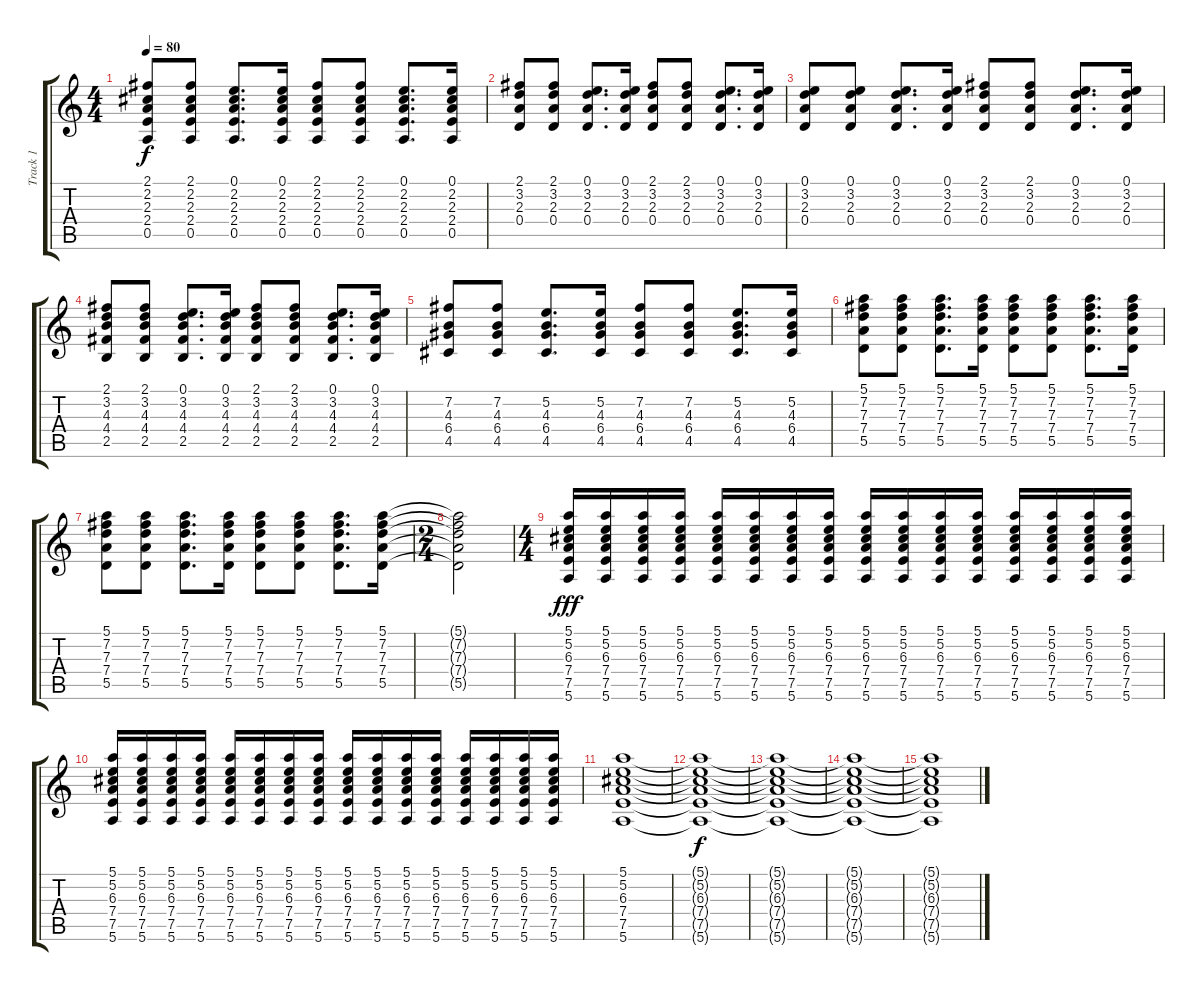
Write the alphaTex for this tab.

\track ("Track 1" "Track 1") {instrument electricguitarclean}
\staff {score tabs}
\tuning (E4 B3 G3 D3 A2 E2) {hide}
\ts (4 4)
\tempo 80
\clef g2
\ks c
(2.1 2.2 2.3 2.4 0.5).8{dy f} (2.1 2.2 2.3 2.4 0.5).8 (0.1 2.2 2.3 2.4 0.5).8{d} (0.1 2.2 2.3 2.4 0.5).16 (2.1 2.2 2.3 2.4 0.5).8 (2.1 2.2 2.3 2.4 0.5).8 (0.1 2.2 2.3 2.4 0.5).8{d} (0.1 2.2 2.3 2.4 0.5).16 |
(2.1 3.2 2.3 0.4).8 (2.1 3.2 2.3 0.4).8 (0.1 3.2 2.3 0.4).8{d} (0.1 3.2 2.3 0.4).16 (2.1 3.2 2.3 0.4).8 (2.1 3.2 2.3 0.4).8 (0.1 3.2 2.3 0.4).8{d} (0.1 3.2 2.3 0.4).16 |
(0.1 3.2 2.3 0.4).8 (0.1 3.2 2.3 0.4).8 (0.1 3.2 2.3 0.4).8{d} (0.1 3.2 2.3 0.4).16 (2.1 3.2 2.3 0.4).8 (2.1 3.2 2.3 0.4).8 (0.1 3.2 2.3 0.4).8{d} (0.1 3.2 2.3 0.4).16 |
(2.1 3.2 4.3 4.4 2.5).8 (2.1 3.2 4.3 4.4 2.5).8 (0.1 3.2 4.3 4.4 2.5).8{d} (0.1 3.2 4.3 4.4 2.5).16 (2.1 3.2 4.3 4.4 2.5).8 (2.1 3.2 4.3 4.4 2.5).8 (0.1 3.2 4.3 4.4 2.5).8{d} (0.1 3.2 4.3 4.4 2.5).16 |
(7.2 4.3 6.4 4.5).8 (7.2 4.3 6.4 4.5).8 (5.2 4.3 6.4 4.5).8{d} (5.2 4.3 6.4 4.5).16 (7.2 4.3 6.4 4.5).8 (7.2 4.3 6.4 4.5).8 (5.2 4.3 6.4 4.5).8{d} (5.2 4.3 6.4 4.5).16 |
(5.1 7.2 7.3 7.4 5.5).8 (5.1 7.2 7.3 7.4 5.5).8 (5.1 7.2 7.3 7.4 5.5).8{d} (5.1 7.2 7.3 7.4 5.5).16 (5.1 7.2 7.3 7.4 5.5).8 (5.1 7.2 7.3 7.4 5.5).8 (5.1 7.2 7.3 7.4 5.5).8{d} (5.1 7.2 7.3 7.4 5.5).16 |
(5.1 7.2 7.3 7.4 5.5).8 (5.1 7.2 7.3 7.4 5.5).8 (5.1 7.2 7.3 7.4 5.5).8{d} (5.1 7.2 7.3 7.4 5.5).16 (5.1 7.2 7.3 7.4 5.5).8 (5.1 7.2 7.3 7.4 5.5).8 (5.1 7.2 7.3 7.4 5.5).8{d} (5.1 7.2 7.3 7.4 5.5).16 |
\ts (2 4)
(5.1{t} 7.2{t} 7.3{t} 7.4{t} 5.5{t}).2 |
\ts (4 4)
(5.1 5.2 6.3 7.4 7.5 5.6).16{dy fff} (5.1 5.2 6.3 7.4 7.5 5.6).16 (5.1 5.2 6.3 7.4 7.5 5.6).16 (5.1 5.2 6.3 7.4 7.5 5.6).16 (5.1 5.2 6.3 7.4 7.5 5.6).16 (5.1 5.2 6.3 7.4 7.5 5.6).16 (5.1 5.2 6.3 7.4 7.5 5.6).16 (5.1 5.2 6.3 7.4 7.5 5.6).16 (5.1 5.2 6.3 7.4 7.5 5.6).16 (5.1 5.2 6.3 7.4 7.5 5.6).16 (5.1 5.2 6.3 7.4 7.5 5.6).16 (5.1 5.2 6.3 7.4 7.5 5.6).16 (5.1 5.2 6.3 7.4 7.5 5.6).16 (5.1 5.2 6.3 7.4 7.5 5.6).16 (5.1 5.2 6.3 7.4 7.5 5.6).16 (5.1 5.2 6.3 7.4 7.5 5.6).16 |
(5.1 5.2 6.3 7.4 7.5 5.6).16 (5.1 5.2 6.3 7.4 7.5 5.6).16 (5.1 5.2 6.3 7.4 7.5 5.6).16 (5.1 5.2 6.3 7.4 7.5 5.6).16 (5.1 5.2 6.3 7.4 7.5 5.6).16 (5.1 5.2 6.3 7.4 7.5 5.6).16 (5.1 5.2 6.3 7.4 7.5 5.6).16 (5.1 5.2 6.3 7.4 7.5 5.6).16 (5.1 5.2 6.3 7.4 7.5 5.6).16 (5.1 5.2 6.3 7.4 7.5 5.6).16 (5.1 5.2 6.3 7.4 7.5 5.6).16 (5.1 5.2 6.3 7.4 7.5 5.6).16 (5.1 5.2 6.3 7.4 7.5 5.6).16 (5.1 5.2 6.3 7.4 7.5 5.6).16 (5.1 5.2 6.3 7.4 7.5 5.6).16 (5.1 5.2 6.3 7.4 7.5 5.6).16 |
(5.1 5.2 6.3 7.4 7.5 5.6).1 |
(5.1{t} 5.2{t} 6.3{t} 7.4{t} 7.5{t} 5.6{t}).1{dy f} |
(5.1{t} 5.2{t} 6.3{t} 7.4{t} 7.5{t} 5.6{t}).1 |
(5.1{t} 5.2{t} 6.3{t} 7.4{t} 7.5{t} 5.6{t}).1 |
(5.1{t} 5.2{t} 6.3{t} 7.4{t} 7.5{t} 5.6{t}).1
